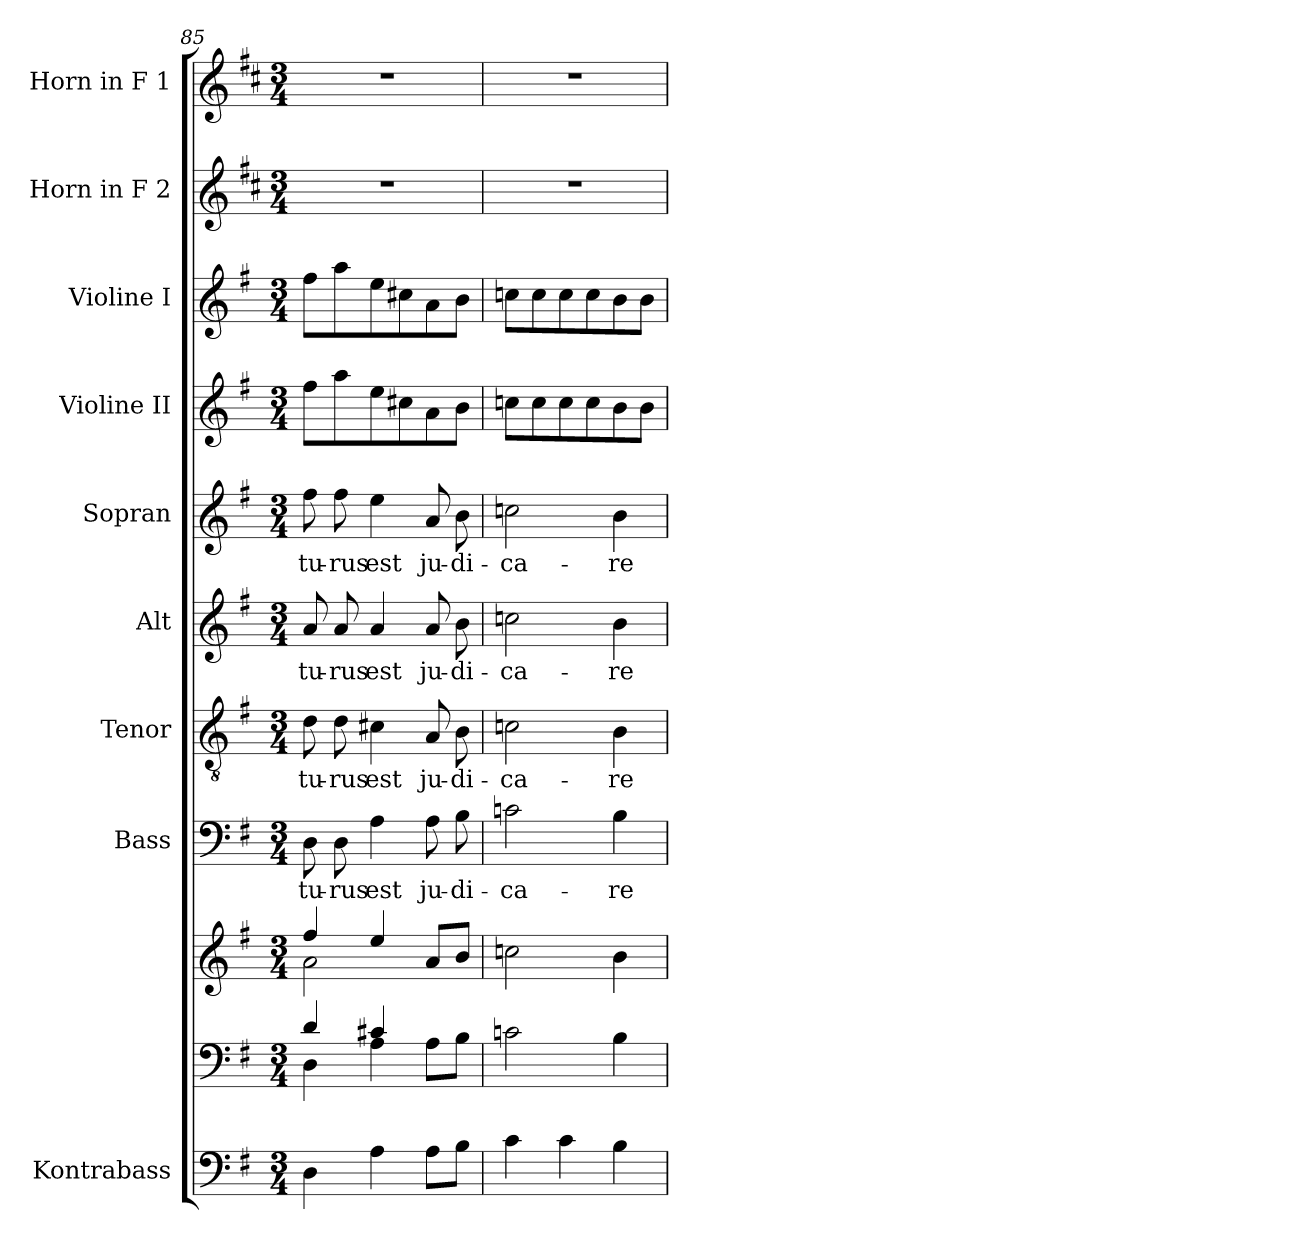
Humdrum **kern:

**kern	**kern	**kern	**kern	**text	**kern	**text	**kern	**text	**kern	**text	**kern	**kern	**kern	**kern
*part10	*part9	*part9	*part8	*part8	*part7	*part7	*part6	*part6	*part5	*part5	*part4	*part3	*part2	*part1
*staff11	*staff10	*staff9	*staff8	*staff8	*staff7	*staff7	*staff6	*staff6	*staff5	*staff5	*staff4	*staff3	*staff2	*staff1
*I"Kontrabass	*	*	*I"Bass	*	*I"Tenor	*	*I"Alt	*	*I"Sopran	*	*I"Violine II	*I"Violine I	*I"Horn in F 2	*I"Horn in F 1
*I'Kb.	*	*	*I'B.	*	*I'T.	*	*I'A.	*	*I'S.	*	*I'Vl. II	*I'Vl. I	*I'Hrn. 2	*I'Hrn. 1
*clefF4	*clefF4	*clefG2	*clefF4	*	*clefGv2	*	*clefG2	*	*clefG2	*	*clefG2	*clefG2	*clefG2	*clefG2
*ITrd7c12	*	*	*	*	*	*	*	*	*	*	*	*	*ITrd4c7	*ITrd4c7
*k[f#]	*k[f#]	*k[f#]	*k[f#]	*	*k[f#]	*	*k[f#]	*	*k[f#]	*	*k[f#]	*k[f#]	*k[f#]	*k[f#]
*G:	*G:	*G:	*G:	*	*G:	*	*G:	*	*G:	*	*G:	*G:	*G:	*G:
*M3/4	*M3/4	*M3/4	*M3/4	*	*M3/4	*	*M3/4	*	*M3/4	*	*M3/4	*M3/4	*M3/4	*M3/4
=85	=85	=85	=85	=85	=85	=85	=85	=85	=85	=85	=85	=85	=85	=85
*	*^	*^	*	*	*	*	*	*	*	*	*	*	*	*
!	!	!	!	!	!	!LO:LY:b	!	!LO:LY:b	!	!LO:LY:b	!	!LO:LY:b	!	!	!	!
4DD\	4d/	4D\	4ff#/	2a\	8D\	-tu-	8d\	-tu-	8a/	-tu-	8ff#\	-tu-	8ff#\L	8ff#\L	2.r	2.r
!	!	!	!	!	!	!LO:LY:b	!	!LO:LY:b	!	!LO:LY:b	!	!LO:LY:b	!	!	!	!
.	.	.	.	.	8D\	-rus	8d\	-rus	8a/	-rus	8ff#\	-rus	8aa\	8aa\	.	.
!	!	!	!	!	!	!LO:LY:b	!	!LO:LY:b	!	!LO:LY:b	!	!LO:LY:b	!	!	!	!
4AA\	4c#X/	4A\	4ee/	.	4A\	est	4c#X\	est	4a/	est	4ee\	est	8ee\	8ee\	.	.
.	.	.	.	.	.	.	.	.	.	.	.	.	8cc#X\	8cc#X\	.	.
!	!	!	!	!	!	!LO:LY:b	!	!LO:LY:b	!	!LO:LY:b	!	!LO:LY:b	!	!	!	!
8AA\L	4ryy	8A\L	8a/L	4ryy	8A\	ju-	8A/	ju-	8a/	ju-	8a/	ju-	8a\	8a\	.	.
!	!	!	!	!	!	!LO:LY:b	!	!LO:LY:b	!	!LO:LY:b	!	!LO:LY:b	!	!	!	!
8BB\J	.	8B\J	8b/J	.	8B\	-di-	8B\	-di-	8b\	-di-	8b\	-di-	8b\J	8b\J	.	.
*	*	*	*v	*v	*	*	*	*	*	*	*	*	*	*	*	*
!!LO:PB:g=z
=86	=86	=86	=86	=86	=86	=86	=86	=86	=86	=86	=86	=86	=86	=86	=86
!	!	!	!	!	!LO:LY:b	!	!LO:LY:b	!	!LO:LY:b	!	!LO:LY:b	!	!	!	!
*	*v	*v	*	*	*	*	*	*	*	*	*	*	*	*	*
4C\	2cn\	2ccn\	2cn\	-ca-	2cn\	-ca-	2ccn\	-ca-	2ccn\	-ca-	8ccn\L	8ccn\L	2.r	2.r
.	.	.	.	.	.	.	.	.	.	.	8cc\	8cc\	.	.
4C\	.	.	.	.	.	.	.	.	.	.	8cc\	8cc\	.	.
.	.	.	.	.	.	.	.	.	.	.	8cc\	8cc\	.	.
!	!	!	!	!LO:LY:b	!	!LO:LY:b	!	!LO:LY:b	!	!LO:LY:b	!	!	!	!
4BB\	4B\	4b\	4B\	-re	4B\	-re	4b\	-re	4b\	-re	8b\	8b\	.	.
.	.	.	.	.	.	.	.	.	.	.	8b\J	8b\J	.	.
=	=	=	=	=	=	=	=	=	=	=	=	=	=	=
*-	*-	*-	*-	*-	*-	*-	*-	*-	*-	*-	*-	*-	*-	*-
